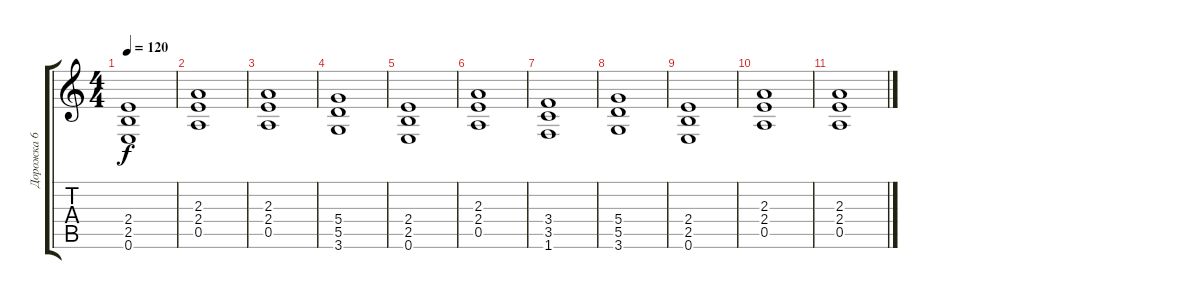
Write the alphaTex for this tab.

\track ("Дорожка 6" "Дорожка 6") {instrument overdrivenguitar}
\staff {score tabs}
\tuning (E4 B3 G3 D3 A2 E2) {hide}
\ts (4 4)
\tempo 120
\clef g2
\ks c
(2.4 2.5 0.6).1{dy f} |
(2.3 2.4 0.5).1 |
(2.3 2.4 0.5).1 |
(5.4 5.5 3.6).1 |
(2.4 2.5 0.6).1 |
(2.3 2.4 0.5).1 |
(3.4 3.5 1.6).1 |
(5.4 5.5 3.6).1 |
(2.4 2.5 0.6).1 |
(2.3 2.4 0.5).1 |
(2.3 2.4 0.5).1
